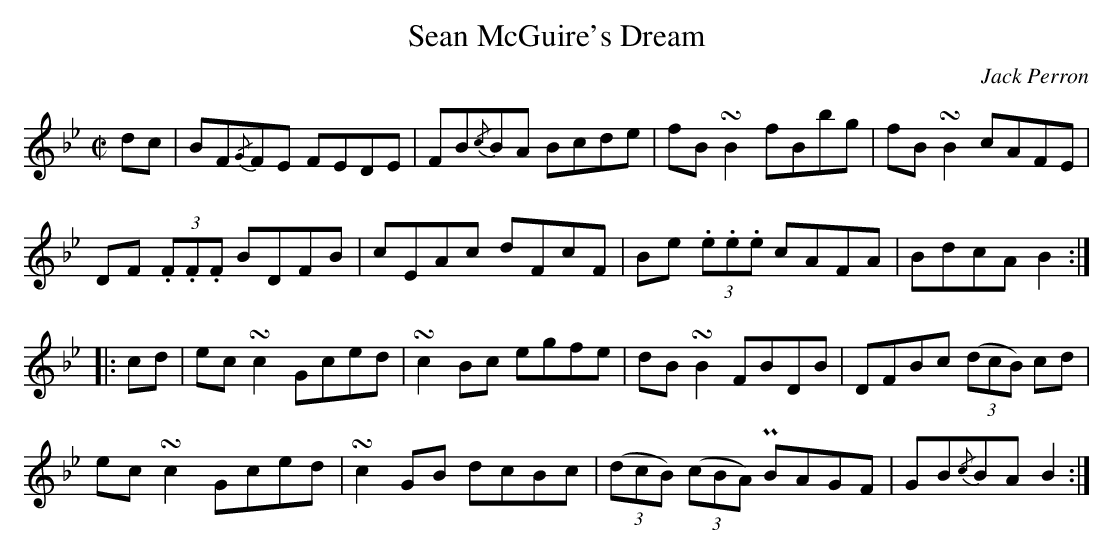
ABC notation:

X:1
U: ~ = !turn!
T:Sean McGuire's Dream
C:Jack Perron
L:1/8
M:C|
K:Bb
dc | BF{/G}FE FEDE | FB{/c}BA Bcde | fB ~B2 fBbg | fB ~B2 cAFE |
DF (3.F.F.F BDFB | cEAc dFcF | Be (3.e.e.e cAFA |BdcA B2 ::
cd | ec ~c2 Gced | ~c2 Bc egfe | dB ~B2 FBDB | DFBc ((3dcB) cd |
ec ~c2 Gced | ~c2 GB dcBc | ((3dcB) ((3cBA) PBAGF | GB{/c}BA B2 :|]
